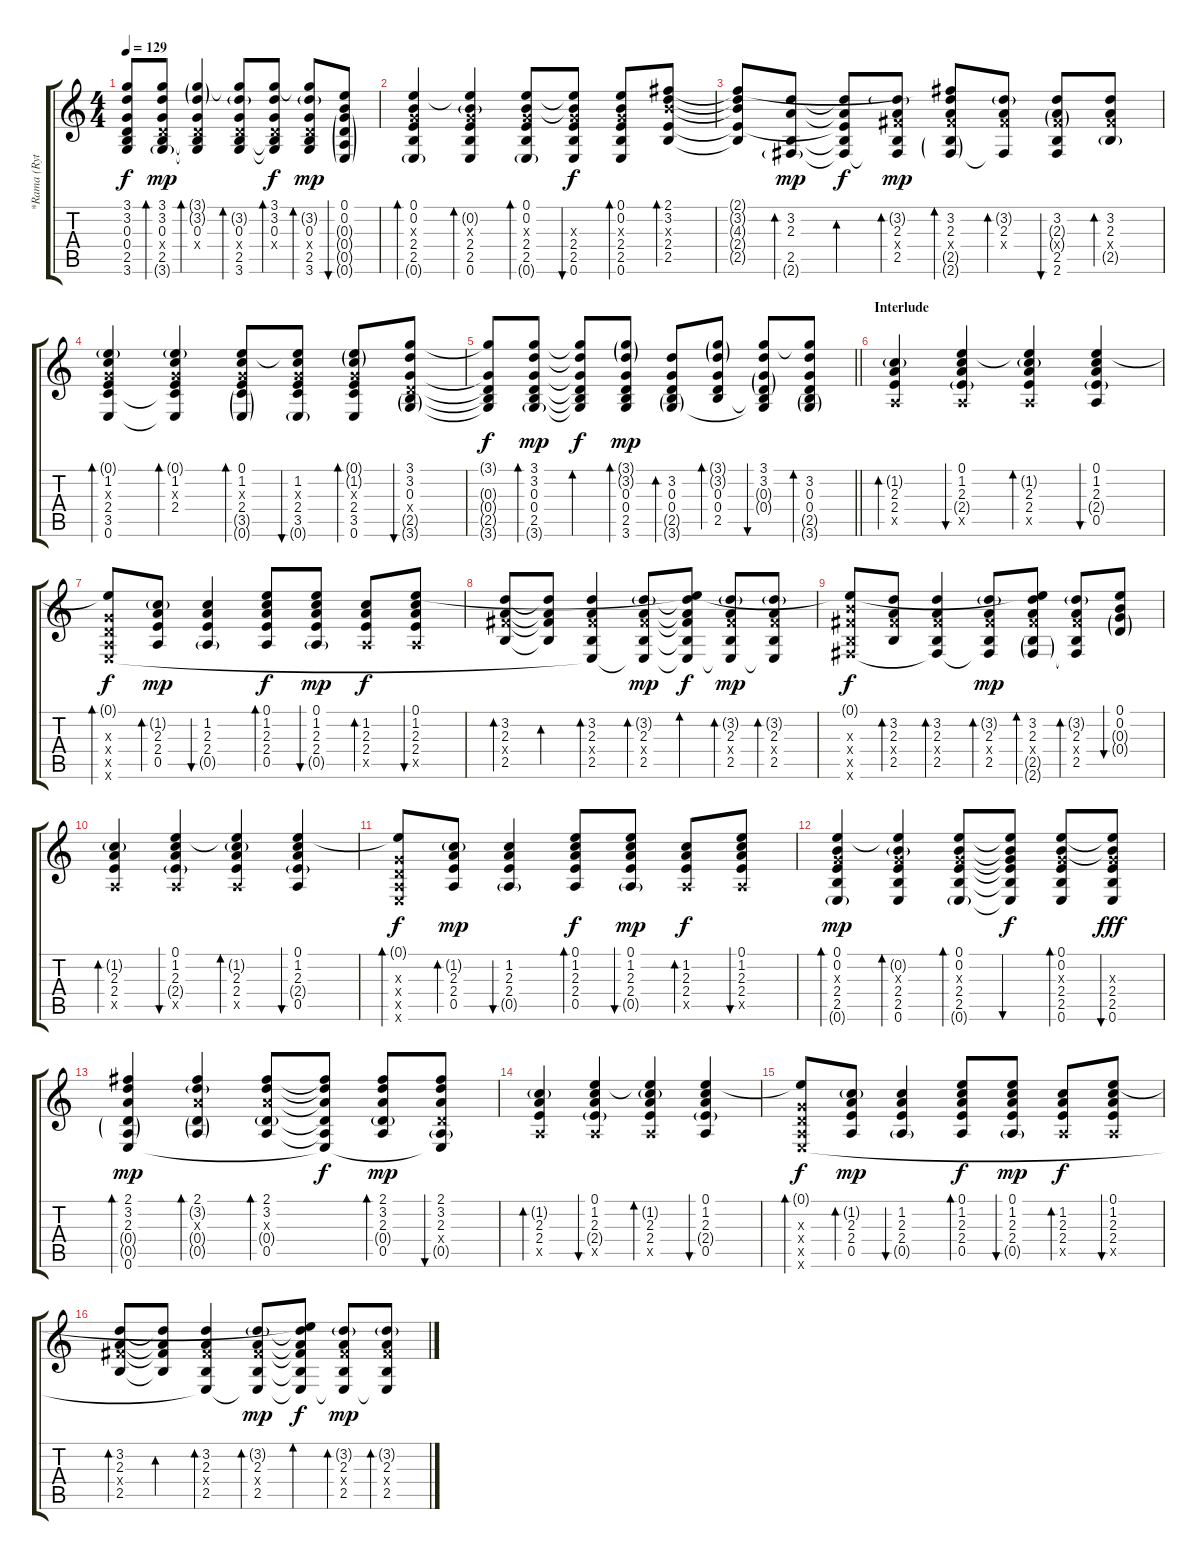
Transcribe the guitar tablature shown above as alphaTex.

\track ("*Rama (Rythm Guitar)" "*Rama (Ryt") {instrument electricguitarclean}
\staff {score tabs}
\tuning (E4 B3 G3 D3 A2 E2) {hide}
\ts (4 4)
\tempo 129
\clef g2
\ks c
(3.1{t} 3.2{t} 0.3{t} 0.4{t} 2.5{t} 3.6{t}).8{dy f} (3.1 3.2 0.3 0.4{x} 2.5 3.6{g}).8{bd 60 dy mp} (3.1{g} 3.2{g} 0.3 0.4{x} 2.5{t} 3.6{t}).4{bd 60} (3.1{t} 3.2{g} 0.3 0.4{x} 2.5 3.6).8{bd 60} (3.1 3.2 0.3 0.4{x} 2.5{t} 3.6{t}).8{bd 60 dy f} (3.1{t} 3.2{g} 0.3 0.4{x} 2.5 3.6).8{bd 60 dy mp} (0.1 0.2 0.3{g} 0.4{g} 0.5{g} 0.6{g}).8{bu 60} |
(0.1 0.2 0.3{x} 2.4 2.5 0.6{g}).4{bd 60} (0.1{t} 0.2{g} 0.3{x} 2.4 2.5 0.6).4{bd 60} (0.1 0.2 0.3{x} 2.4 2.5 0.6{g}).8{bd 60} (0.1{t} 0.2{t} 0.3{x} 2.4 2.5 0.6).8{bu 60 dy f} (0.1 0.2 0.3{x} 2.4 2.5 0.6).8{bd 60} (2.1 3.2 4.3{x} 2.4 2.5).8{bd 60} |
(2.1{t} 3.2{t} 4.3{t} 2.4{t} 2.5{t}).8 (3.2 2.3 2.5 2.6{g}).8{bd 60 dy mp} (3.2{t} 2.3{t} 2.4{t} 2.5{t} 2.6{t}).8{bd 60 dy f} (3.2{g} 2.3 4.4{x} 2.5 2.6{t}).8{bd 60 dy mp} (2.1{t} 3.2 2.3 4.4{x} 2.5{g} 2.6{g}).8{bd 60} (3.2{g} 2.3 4.4{x} 2.6{t}).8{bd 60} (3.2 2.3{g} 4.4{g x} 2.5 2.6).8{bu 60} (3.2 2.3 4.4{x} 2.5{g}).8{bd 60} |
(0.1{g} 1.2 0.3{x} 2.4 3.5 0.6).4{bd 60} (0.1{g} 1.2 0.3{x} 2.4 3.5{t} 0.6{t}).4{bd 60} (0.1 1.2 0.3{x} 2.4 3.5{g} 0.6{g}).8{bd 60} (0.1{t} 1.2 0.3{x} 2.4 3.5 0.6{g}).8{bu 60} (0.1{g} 1.2{g} 0.3{x} 2.4 3.5 0.6).8{bd 60} (3.1 3.2 0.3 0.4{x} 2.5{g} 3.6{g}).8{bu 60} |
\barLineRight lightlight
(3.1{t} 0.3{t} 0.4{t} 2.5{t} 3.6{t}).8{dy f} (3.1 3.2 0.3 0.4 2.5 3.6{g}).8{bd 60 dy mp} (3.1{t} 3.2{t} 0.3{t} 0.4{t} 2.5{t} 3.6{t}).8{bd 60 dy f} (3.1{g} 3.2{g} 0.3 0.4 2.5 3.6).8{bd 60 dy mp} (3.2 0.3 0.4 2.5{g} 3.6{g}).8{bd 60} (3.1{g} 3.2{g} 0.3 0.4 2.5).8{bd 60} (3.1 3.2 0.3{g} 0.4{g} 2.5{t} 3.6{t}).8{bu 60} (3.1{t} 3.2 0.3 0.4 2.5{g} 3.6{g}).8{bd 60} |
\section ("" "Interlude")
(1.2{g} 2.3 2.4 0.5{x}).4{bd 60} (0.1 1.2 2.3 2.4{g} 0.5{x}).4{bu 60} (0.1{t} 1.2{g} 2.3 2.4 0.5{x}).4{bd 60} (0.1 1.2 2.3 2.4{g} 0.5).4{bu 60} |
(0.1{t} 0.3{x} 0.4{x} 0.5{x} 0.6{x}).8{bd 60 dy f} (1.2{g} 2.3 2.4 0.5).8{bd 60 dy mp} (1.2 2.3 2.4 0.5{g}).4{bu 60} (0.1 1.2 2.3 2.4 0.5).8{bd 60 dy f} (0.1 1.2 2.3 2.4 0.5{g}).8{bu 60 dy mp} (1.2 2.3 2.4 0.5{x}).8{bd 60 dy f} (0.1 1.2 2.3 2.4 0.5{x}).8{bu 60} |
(3.2 2.3 4.4{x} 2.5).8{bd 60} (3.2{t} 2.3{t} 4.4{t} 2.5{t}).8{bd 60} (3.2 2.3 4.4{x} 2.5 0.6{t}).4{bd 60} (3.2{g} 2.3 4.4{x} 2.5 0.6{t}).8{bd 60 dy mp} (0.1{t} 3.2{t} 2.3{t} 4.4{t} 2.5{t} 0.6{t}).8{bd 60 dy f} (3.2{g} 2.3 4.4{x} 2.5 0.6{t}).8{bd 60 dy mp} (3.2{g} 2.3 4.4{x} 2.5 0.6{t}).8{bd 60} |
(0.1{t} 4.3{x} 4.4{x} 2.5{x} 2.6{x}).8{dy f} (3.2 2.3 4.4{x} 2.5).8{bd 60} (3.2 2.3 4.4{x} 2.5 2.6{t}).4{bd 60} (3.2{g} 2.3 4.4{x} 2.5 2.6{t}).8{bd 60 dy mp} (0.1{t} 3.2 2.3 4.4{x} 2.5{g} 2.6{g}).8{bd 60} (3.2{g} 2.3 4.4{x} 2.5 2.6{t}).8{bd 60} (0.1 0.2 0.3{g} 0.4{g}).8{bu 60} |
(1.2{g} 2.3 2.4 0.5{x}).4{bd 60} (0.1 1.2 2.3 2.4{g} 0.5{x}).4{bu 60} (0.1{t} 1.2{g} 2.3 2.4 0.5{x}).4{bd 60} (0.1 1.2 2.3 2.4{g} 0.5).4{bu 60} |
(0.1{t} 0.3{x} 0.4{x} 0.5{x} 0.6{x}).8{bd 60 dy f} (1.2{g} 2.3 2.4 0.5).8{bd 60 dy mp} (1.2 2.3 2.4 0.5{g}).4{bu 60} (0.1 1.2 2.3 2.4 0.5).8{bd 60 dy f} (0.1 1.2 2.3 2.4 0.5{g}).8{bu 60 dy mp} (1.2 2.3 2.4 0.5{x}).8{bd 60 dy f} (0.1 1.2 2.3 2.4 0.5{x}).8{bu 60} |
(0.1 0.2 0.3{x} 2.4 2.5 0.6{g}).4{bd 60 dy mp} (0.1{t} 0.2{g} 0.3{x} 2.4 2.5 0.6).4{bd 60} (0.1 0.2 0.3{x} 2.4 2.5 0.6{g}).8{bd 60} (0.1{t} 0.2{t} 0.3{t} 2.4{t} 2.5{t} 0.6{t}).8{bu 60 dy f} (0.1 0.2 0.3{x} 2.4 2.5 0.6).8{bd 60} (0.1{t} 0.2{t} 0.3{x} 2.4 2.5 0.6).8{bu 60 dy fff} |
(2.1 3.2 2.3 0.4{g} 0.5{g} 0.6).4{bd 60 dy mp} (2.1 3.2{g} 2.3{x} 0.4{g} 0.5{g}).4{bd 60} (2.1 3.2 2.3{x} 0.4{g} 0.5).8{bd 60} (2.1{t} 3.2{t} 2.3{t} 0.4{t} 0.5{t} 0.6{t}).8{dy f} (2.1 3.2 2.3 0.4{g} 0.5).8{bd 60 dy mp} (2.1 3.2 2.3 0.4{x} 0.5{g} 0.6{t}).8{bu 60} |
(1.2{g} 2.3 2.4 0.5{x}).4{bd 60} (0.1 1.2 2.3 2.4{g} 0.5{x}).4{bu 60} (0.1{t} 1.2{g} 2.3 2.4 0.5{x}).4{bd 60} (0.1 1.2 2.3 2.4{g} 0.5).4{bu 60} |
(0.1{t} 0.3{x} 0.4{x} 0.5{x} 0.6{x}).8{bd 60 dy f} (1.2{g} 2.3 2.4 0.5).8{bd 60 dy mp} (1.2 2.3 2.4 0.5{g}).4{bu 60} (0.1 1.2 2.3 2.4 0.5).8{bd 60 dy f} (0.1 1.2 2.3 2.4 0.5{g}).8{bu 60 dy mp} (1.2 2.3 2.4 0.5{x}).8{bd 60 dy f} (0.1 1.2 2.3 2.4 0.5{x}).8{bu 60} |
(3.2 2.3 4.4{x} 2.5).8{bd 60} (3.2{t} 2.3{t} 4.4{t} 2.5{t}).8{bd 60} (3.2 2.3 4.4{x} 2.5 0.6{t}).4{bd 60} (3.2{g} 2.3 4.4{x} 2.5 0.6{t}).8{bd 60 dy mp} (0.1{t} 3.2{t} 2.3{t} 4.4{t} 2.5{t} 0.6{t}).8{bd 60 dy f} (3.2{g} 2.3 4.4{x} 2.5 0.6{t}).8{bd 60 dy mp} (3.2{g} 2.3 4.4{x} 2.5 0.6{t}).8{bd 60}
